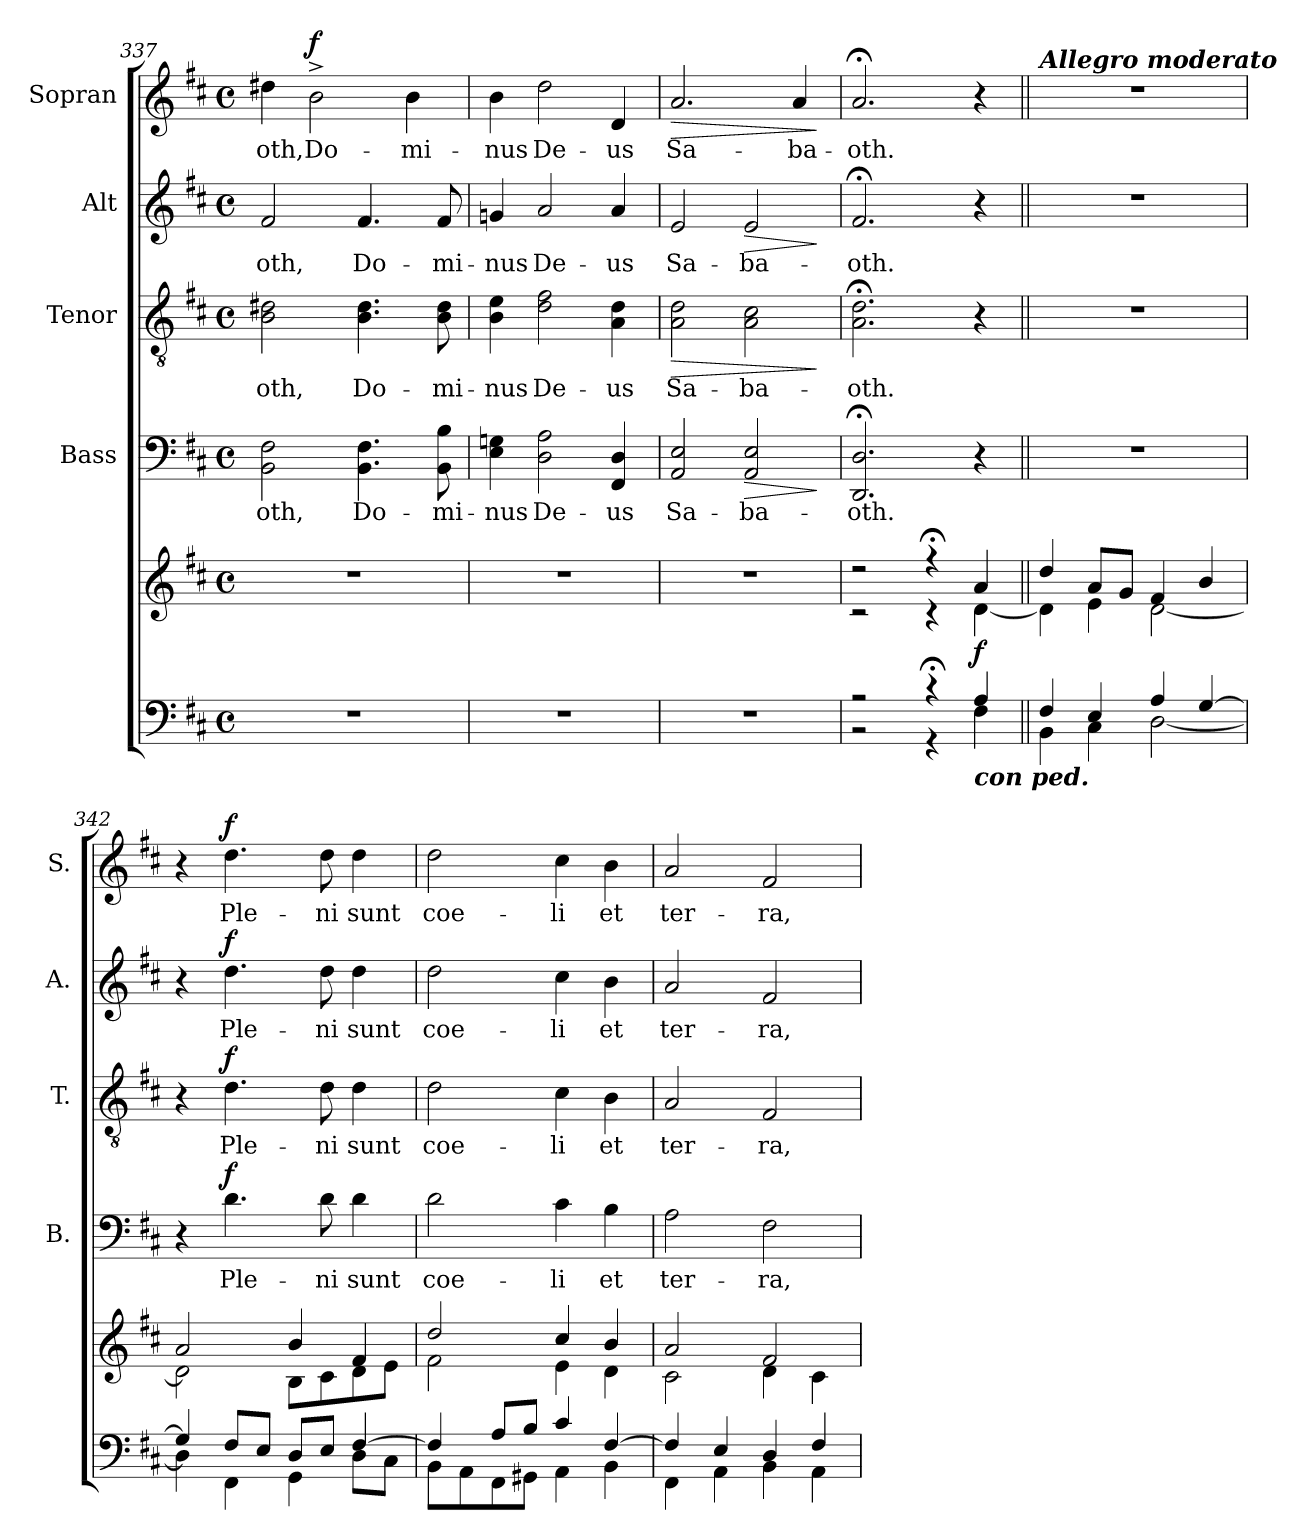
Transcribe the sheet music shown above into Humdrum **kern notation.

**kern	**kern	**dynam	**kern	**text	**dynam	**kern	**text	**dynam	**kern	**text	**dynam	**kern	**text	**dynam
*part5	*part5	*part5	*part4	*part4	*part4	*part3	*part3	*part3	*part2	*part2	*part2	*part1	*part1	*part1
*staff6	*staff5	*staff5/6	*staff4	*staff4	*staff4	*staff3	*staff3	*staff3	*staff2	*staff2	*staff2	*staff1	*staff1	*staff1
*	*	*	*I"Bass	*	*	*I"Tenor	*	*	*I"Alt	*	*	*I"Sopran	*	*
*	*	*	*I'B.	*	*	*I'T.	*	*	*I'A.	*	*	*I'S.	*	*
*clefF4	*clefG2	*	*clefF4	*	*	*clefGv2	*	*	*clefG2	*	*	*clefG2	*	*
*k[f#c#]	*k[f#c#]	*	*k[f#c#]	*	*	*k[f#c#]	*	*	*k[f#c#]	*	*	*k[f#c#]	*	*
*D:	*D:	*	*D:	*	*	*D:	*	*	*D:	*	*	*D:	*	*
*M4/4	*M4/4	*	*M4/4	*	*	*M4/4	*	*	*M4/4	*	*	*M4/4	*	*
*met(c)	*met(c)	*	*met(c)	*	*	*met(c)	*	*	*met(c)	*	*	*met(c)	*	*
=337	=337	=337	=337	=337	=337	=337	=337	=337	=337	=337	=337	=337	=337	=337
!	!	!	!	!LO:LY:b	!	!	!LO:LY:b	!	!	!LO:LY:b	!	!	!LO:LY:b	!
1r	1r	.	2BB\ 2F#\	-oth,	.	2B\ 2d#X\	-oth,	.	2f#/	-oth,	.	4dd#X\	-oth,	.
!	!	!	!	!	!	!	!	!	!	!	!	!	!LO:LY:b	!LO:DY:a
.	.	.	.	.	.	.	.	.	.	.	.	2b^>\	Do-	f
!	!	!	!	!LO:LY:b	!	!	!LO:LY:b	!	!	!LO:LY:b	!	!	!	!
.	.	.	4.BB\ 4.F#\	Do-	.	4.B\ 4.d#\	Do-	.	4.f#/	Do-	.	.	.	.
!	!	!	!	!	!	!	!	!	!	!	!	!	!LO:LY:b	!
.	.	.	.	.	.	.	.	.	.	.	.	4b\	-mi-	.
!	!	!	!	!LO:LY:b	!	!	!LO:LY:b	!	!	!LO:LY:b	!	!	!	!
.	.	.	8BB\ 8B\	-mi-	.	8B\ 8d#\	-mi-	.	8f#/	-mi-	.	.	.	.
!!LO:PB:g=z
=338	=338	=338	=338	=338	=338	=338	=338	=338	=338	=338	=338	=338	=338	=338
!	!	!	!	!LO:LY:b	!	!	!LO:LY:b	!	!	!LO:LY:b	!	!	!LO:LY:b	!
1r	1r	.	4E\ 4Gn\	-nus	.	4B\ 4e\	-nus	.	4gn/	-nus	.	4b\	-nus	.
!	!	!	!	!LO:LY:b	!	!	!LO:LY:b	!	!	!LO:LY:b	!	!	!LO:LY:b	!
.	.	.	2D\ 2A\	De-	.	2d\ 2f#\	De-	.	2a/	De-	.	2dd\	De-	.
!	!	!	!	!LO:LY:b	!	!	!LO:LY:b	!	!	!LO:LY:b	!	!	!LO:LY:b	!
.	.	.	4FF#/ 4D/	-us	.	4A\ 4d\	-us	.	4a/	-us	.	4d/	-us	.
=339	=339	=339	=339	=339	=339	=339	=339	=339	=339	=339	=339	=339	=339	=339
!	!	!	!	!LO:LY:b	!	!	!LO:LY:b	!LO:HP:b	!	!LO:LY:b	!	!	!LO:LY:b	!LO:HP:b
1r	1r	.	2AA/ 2E/	Sa-	.	2A\ 2d\	Sa-	>	2e/	Sa-	.	2.a/	Sa-	>
!	!	!	!	!LO:LY:b	!LO:HP:b	!	!LO:LY:b	!	!	!LO:LY:b	!LO:HP:b	!	!	!
.	.	.	2AA/ 2E/	-ba-	>	2A\ 2c#\	-ba-	.	2e/	-ba-	>	.	.	.
!	!	!	!	!	!	!	!	!	!	!	!	!	!LO:LY:b	!
.	.	.	.	.	.	.	.	.	.	.	.	4a/	-ba-	.
.	.	.	.	.	]	.	.	]	.	.	]	.	.	]
=340	=340	=340	=340	=340	=340	=340	=340	=340	=340	=340	=340	=340	=340	=340
*^	*^	*	*	*	*	*	*	*	*	*	*	*	*	*
!	!	!	!	!	!	!LO:LY:b	!	!	!LO:LY:b	!	!	!LO:LY:b	!	!	!LO:LY:b	!
2r	2r	2r	2r	.	2.DD/;< 2.D/;<	-oth.	.	2.A\;< 2.d\;<	-oth.	.	2.f#;</	-oth.	.	2.a;</	-oth.	.
4r;<	4r	4r;<	4r	.	.	.	.	.	.	.	.	.	.	.	.	.
!LO:TX:b:Bi:t=con ped.	!	!	!	!	!	!	!	!	!	!	!	!	!	!	!	!
!	!	!	!	!LO:DY:b	!	!	!	!	!	!	!	!	!	!	!	!
4A/	4F#\	4a/	[<4d\	f	4r	.	.	4r	.	.	4r	.	.	4r	.	.
=341||	=341||	=341||	=341||	=341||	=341||	=341||	=341||	=341||	=341||	=341||	=341||	=341||	=341||	=341||	=341||	=341||
!	!	!	!	!	!	!	!	!	!	!	!	!	!	!LO:TX:a:Bi:t=Allegro moderato	!	!
4F#/	4BB\	4dd/	4d\]	.	1r	.	.	1r	.	.	1r	.	.	1r	.	.
4E/	4C#\	8a/L	4e\	.	.	.	.	.	.	.	.	.	.	.	.	.
.	.	8g/J	.	.	.	.	.	.	.	.	.	.	.	.	.	.
4A/	[<2D\	4f#/	[<2d\	.	.	.	.	.	.	.	.	.	.	.	.	.
[>4G/	.	4b/	.	.	.	.	.	.	.	.	.	.	.	.	.	.
=342	=342	=342	=342	=342	=342	=342	=342	=342	=342	=342	=342	=342	=342	=342	=342	=342
4G/]	4D\]	2a/	2d\]	.	4r	.	.	4r	.	.	4r	.	.	4r	.	.
!	!	!	!	!	!	!LO:LY:b	!LO:DY:a	!	!LO:LY:b	!LO:DY:a	!	!LO:LY:b	!LO:DY:a	!	!LO:LY:b	!LO:DY:a
8F#/L	4FF#\	.	.	.	4.d\	Ple-	f	4.d\	Ple-	f	4.dd\	Ple-	f	4.dd\	Ple-	f
8E/J	.	.	.	.	.	.	.	.	.	.	.	.	.	.	.	.
8D/L	4GG\	4b/	8B\L	.	.	.	.	.	.	.	.	.	.	.	.	.
!	!	!	!	!	!	!LO:LY:b	!	!	!LO:LY:b	!	!	!LO:LY:b	!	!	!LO:LY:b	!
8E/J	.	.	8c#\	.	8d\	-ni	.	8d\	-ni	.	8dd\	-ni	.	8dd\	-ni	.
!	!	!	!	!	!	!LO:LY:b	!	!	!LO:LY:b	!	!	!LO:LY:b	!	!	!LO:LY:b	!
[>4F#/	8D\L	4f#/	8d\	.	4d\	sunt	.	4d\	sunt	.	4dd\	sunt	.	4dd\	sunt	.
.	8C#\J	.	8e\J	.	.	.	.	.	.	.	.	.	.	.	.	.
=343	=343	=343	=343	=343	=343	=343	=343	=343	=343	=343	=343	=343	=343	=343	=343	=343
!	!	!	!	!	!	!LO:LY:b	!	!	!LO:LY:b	!	!	!LO:LY:b	!	!	!LO:LY:b	!
4F#/]	8BB\L	2dd/	2f#\	.	2d\	coe-	.	2d\	coe-	.	2dd\	coe-	.	2dd\	coe-	.
.	8AA\	.	.	.	.	.	.	.	.	.	.	.	.	.	.	.
8A/L	8FF#\	.	.	.	.	.	.	.	.	.	.	.	.	.	.	.
8B/J	8GG#X\J	.	.	.	.	.	.	.	.	.	.	.	.	.	.	.
!	!	!	!	!	!	!LO:LY:b	!	!	!LO:LY:b	!	!	!LO:LY:b	!	!	!LO:LY:b	!
4c#/	4AA\	4cc#/	4e\	.	4c#\	-li	.	4c#\	-li	.	4cc#\	-li	.	4cc#\	-li	.
!	!	!	!	!	!	!LO:LY:b	!	!	!LO:LY:b	!	!	!LO:LY:b	!	!	!LO:LY:b	!
[>4F#/	4BB\	4b/	4d\	.	4B\	et	.	4B\	et	.	4b\	et	.	4b\	et	.
=344	=344	=344	=344	=344	=344	=344	=344	=344	=344	=344	=344	=344	=344	=344	=344	=344
!	!	!	!	!	!	!LO:LY:b	!	!	!LO:LY:b	!	!	!LO:LY:b	!	!	!LO:LY:b	!
4F#/]	4FF#\	2a/	2c#\	.	2A\	ter-	.	2A/	ter-	.	2a/	ter-	.	2a/	ter-	.
4E/	4AA\	.	.	.	.	.	.	.	.	.	.	.	.	.	.	.
!	!	!	!	!	!	!LO:LY:b	!	!	!LO:LY:b	!	!	!LO:LY:b	!	!	!LO:LY:b	!
4D/	4BB\	2f#/	4d\	.	2F#\	-ra,	.	2F#/	-ra,	.	2f#/	-ra,	.	2f#/	-ra,	.
4F#/	4AA\	.	4c#\	.	.	.	.	.	.	.	.	.	.	.	.	.
*v	*v	*	*	*	*	*	*	*	*	*	*	*	*	*	*	*
*	*v	*v	*	*	*	*	*	*	*	*	*	*	*	*	*
=	=	=	=	=	=	=	=	=	=	=	=	=	=	=
*-	*-	*-	*-	*-	*-	*-	*-	*-	*-	*-	*-	*-	*-	*-
